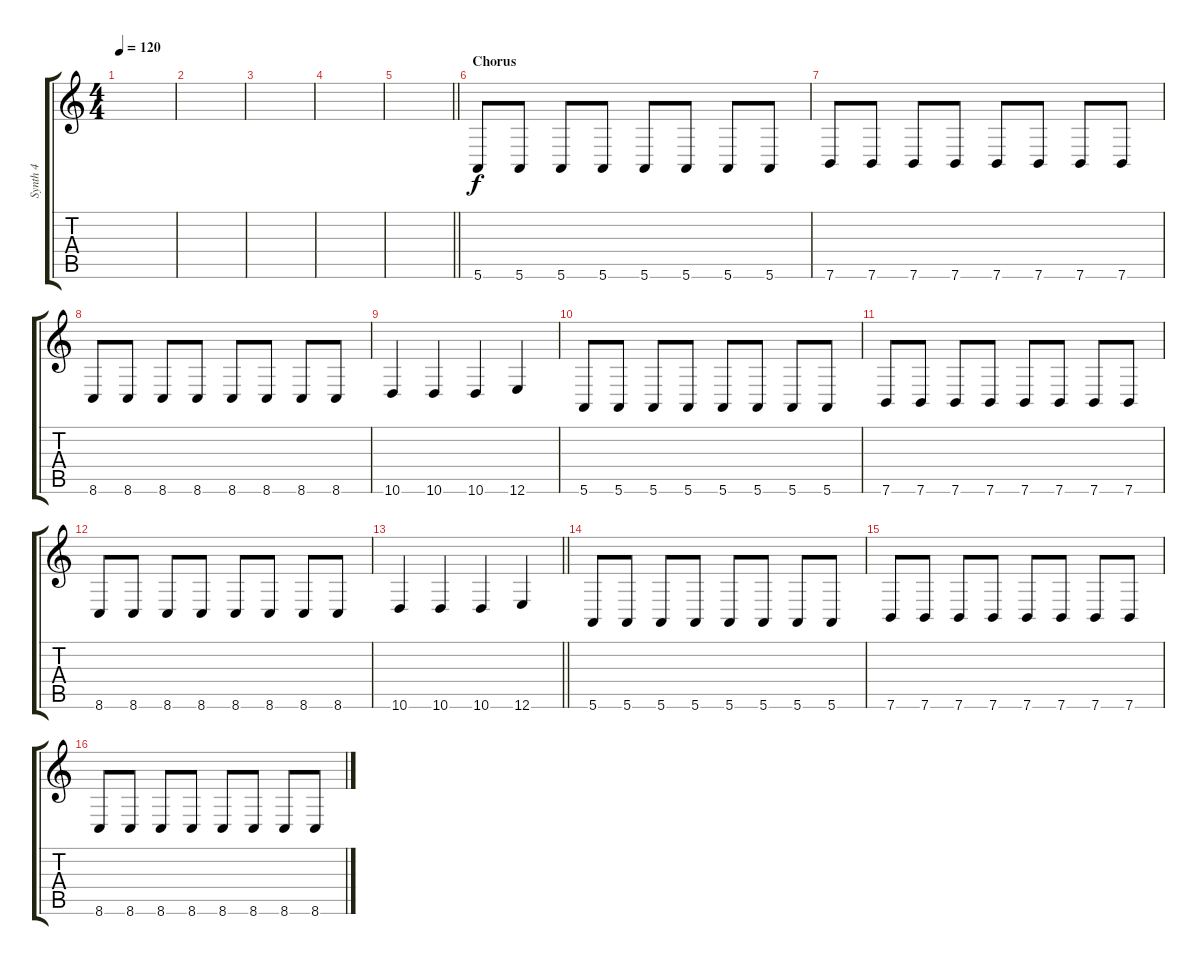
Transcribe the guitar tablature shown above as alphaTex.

\track ("Synth 4" "Synth 4") {instrument lead2sawtooth}
\staff {score tabs}
\tuning (E4 B3 G3 D3 A2 E2) {hide}
\ts (4 4)
\tempo 120
\clef g2
\ks c
|
|
|
|
\barLineRight lightlight
|
\section ("" "Chorus")
5.6.8{volume 8} 5.6.8 5.6.8 5.6.8 5.6.8 5.6.8 5.6.8 5.6.8 |
7.6.8 7.6.8 7.6.8 7.6.8 7.6.8 7.6.8 7.6.8 7.6.8 |
8.6.8 8.6.8 8.6.8 8.6.8 8.6.8 8.6.8 8.6.8 8.6.8 |
10.6.4 10.6.4 10.6.4 12.6.4 |
5.6.8 5.6.8 5.6.8 5.6.8 5.6.8 5.6.8 5.6.8 5.6.8 |
7.6.8 7.6.8 7.6.8 7.6.8 7.6.8 7.6.8 7.6.8 7.6.8 |
8.6.8 8.6.8 8.6.8 8.6.8 8.6.8 8.6.8 8.6.8 8.6.8 |
\barLineRight lightlight
10.6.4 10.6.4 10.6.4 12.6.4 |
5.6.8 5.6.8 5.6.8 5.6.8 5.6.8 5.6.8 5.6.8 5.6.8 |
7.6.8 7.6.8 7.6.8 7.6.8 7.6.8 7.6.8 7.6.8 7.6.8 |
8.6.8 8.6.8 8.6.8 8.6.8 8.6.8 8.6.8 8.6.8 8.6.8
